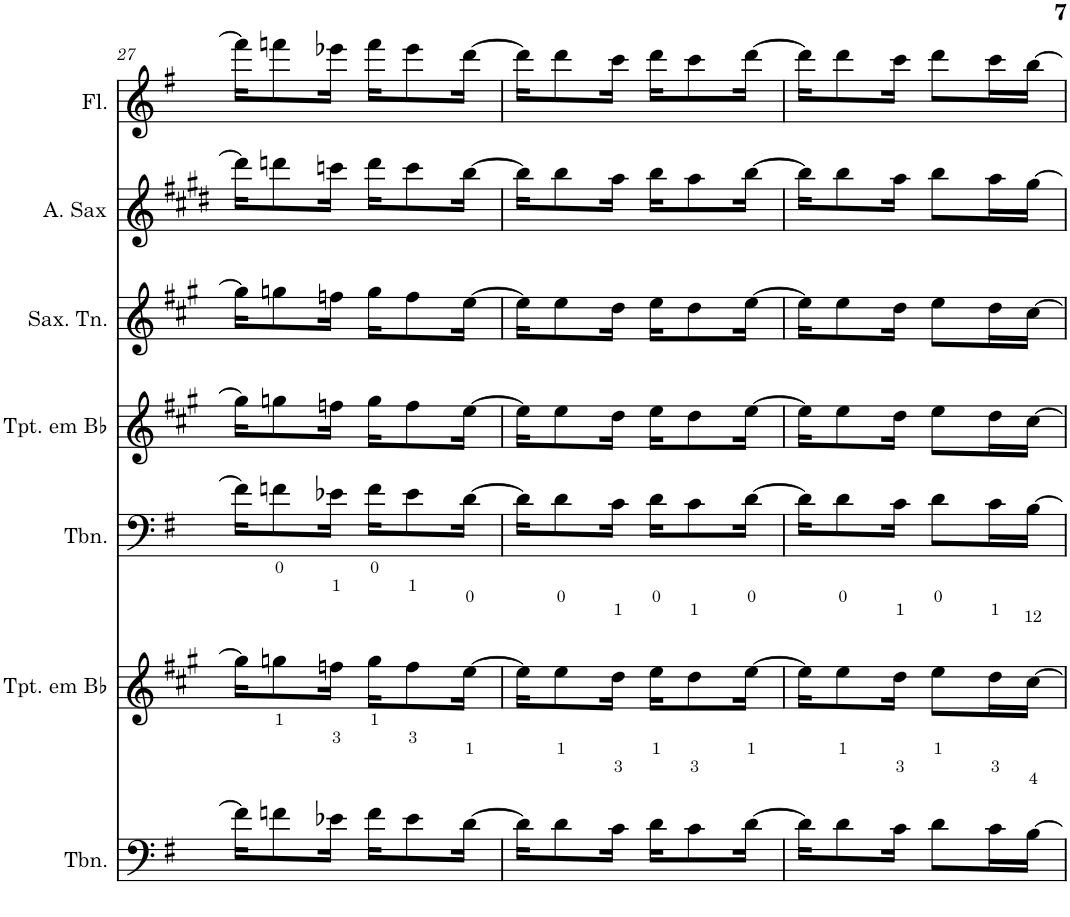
**kern	**kern	**kern	**kern	**kern	**kern	**kern
*part7	*part6	*part5	*part4	*part3	*part2	*part1
*staff7	*staff6	*staff5	*staff4	*staff3	*staff2	*staff1
*I"Trombone	*I"Trompete em Bb	*I"Trombone	*I"Trompete em Bb	*I"Saxofone Tenor	*I"Saxofone Alto	*I"Flauta Transversal
*I'Tbn.	*I'Tpt. em Bb	*I'Tbn.	*I'Tpt. em Bb	*I'Sax. Tn.	*	*I'Fl.
!!LO:PB:g=z
*clefF4	*clefG2	*clefF4	*clefG2	*clefG2	*clefG2	*clefG2
*	*Trd1c2	*	*Trd1c2	*Trd8c14	*Trd5c9	*
*k[f#]	*k[f#c#g#]	*k[f#]	*k[f#c#g#]	*k[f#c#g#]	*k[f#c#g#d#]	*k[f#]
*G:	*A:	*G:	*A:	*A:	*E:	*G:
*M2/4	*M2/4	*M2/4	*M2/4	*M2/4	*M2/4	*M2/4
=27	=27	=27	=27	=27	=27	=27
16f\KL]	16gg\KL]	16f\KL]	16gg\KL]	16gg\KL]	16ddd\KL]	16fff\KL]
8fn\	8ggn\	8fn\	8ggn\	8ggn\	8dddn\	8fffn\
16e-X\Jk	16ffn\Jk	16e-X\Jk	16ffn\Jk	16ffn\Jk	16cccn\Jk	16eee-X\Jk
16f\KL	16gg\KL	16f\KL	16gg\KL	16gg\KL	16ddd\KL	16fff\KL
8e-\	8ff\	8e-\	8ff\	8ff\	8ccc\	8eee-\
[16d\Jk	[16ee\Jk	[16d\Jk	[16ee\Jk	[16ee\Jk	[16bb\Jk	[16ddd\Jk
=28	=28	=28	=28	=28	=28	=28
16d\KL]	16ee\KL]	16d\KL]	16ee\KL]	16ee\KL]	16bb\KL]	16ddd\KL]
8d\	8ee\	8d\	8ee\	8ee\	8bb\	8ddd\
16c\Jk	16dd\Jk	16c\Jk	16dd\Jk	16dd\Jk	16aa\Jk	16ccc\Jk
16d\KL	16ee\KL	16d\KL	16ee\KL	16ee\KL	16bb\KL	16ddd\KL
8c\	8dd\	8c\	8dd\	8dd\	8aa\	8ccc\
[16d\Jk	[16ee\Jk	[16d\Jk	[16ee\Jk	[16ee\Jk	[16bb\Jk	[16ddd\Jk
=29	=29	=29	=29	=29	=29	=29
16d\KL]	16ee\KL]	16d\KL]	16ee\KL]	16ee\KL]	16bb\KL]	16ddd\KL]
8d\	8ee\	8d\	8ee\	8ee\	8bb\	8ddd\
16c\Jk	16dd\Jk	16c\Jk	16dd\Jk	16dd\Jk	16aa\Jk	16ccc\Jk
8d\L	8ee\L	8d\L	8ee\L	8ee\L	8bb\L	8ddd\L
16c\L	16dd\L	16c\L	16dd\L	16dd\L	16aa\L	16ccc\L
[16B\JJ	[16cc#\JJ	[16B\JJ	[16cc#\JJ	[16cc#\JJ	[16gg#\JJ	[16bb\JJ
=	=	=	=	=	=	=
*-	*-	*-	*-	*-	*-	*-
